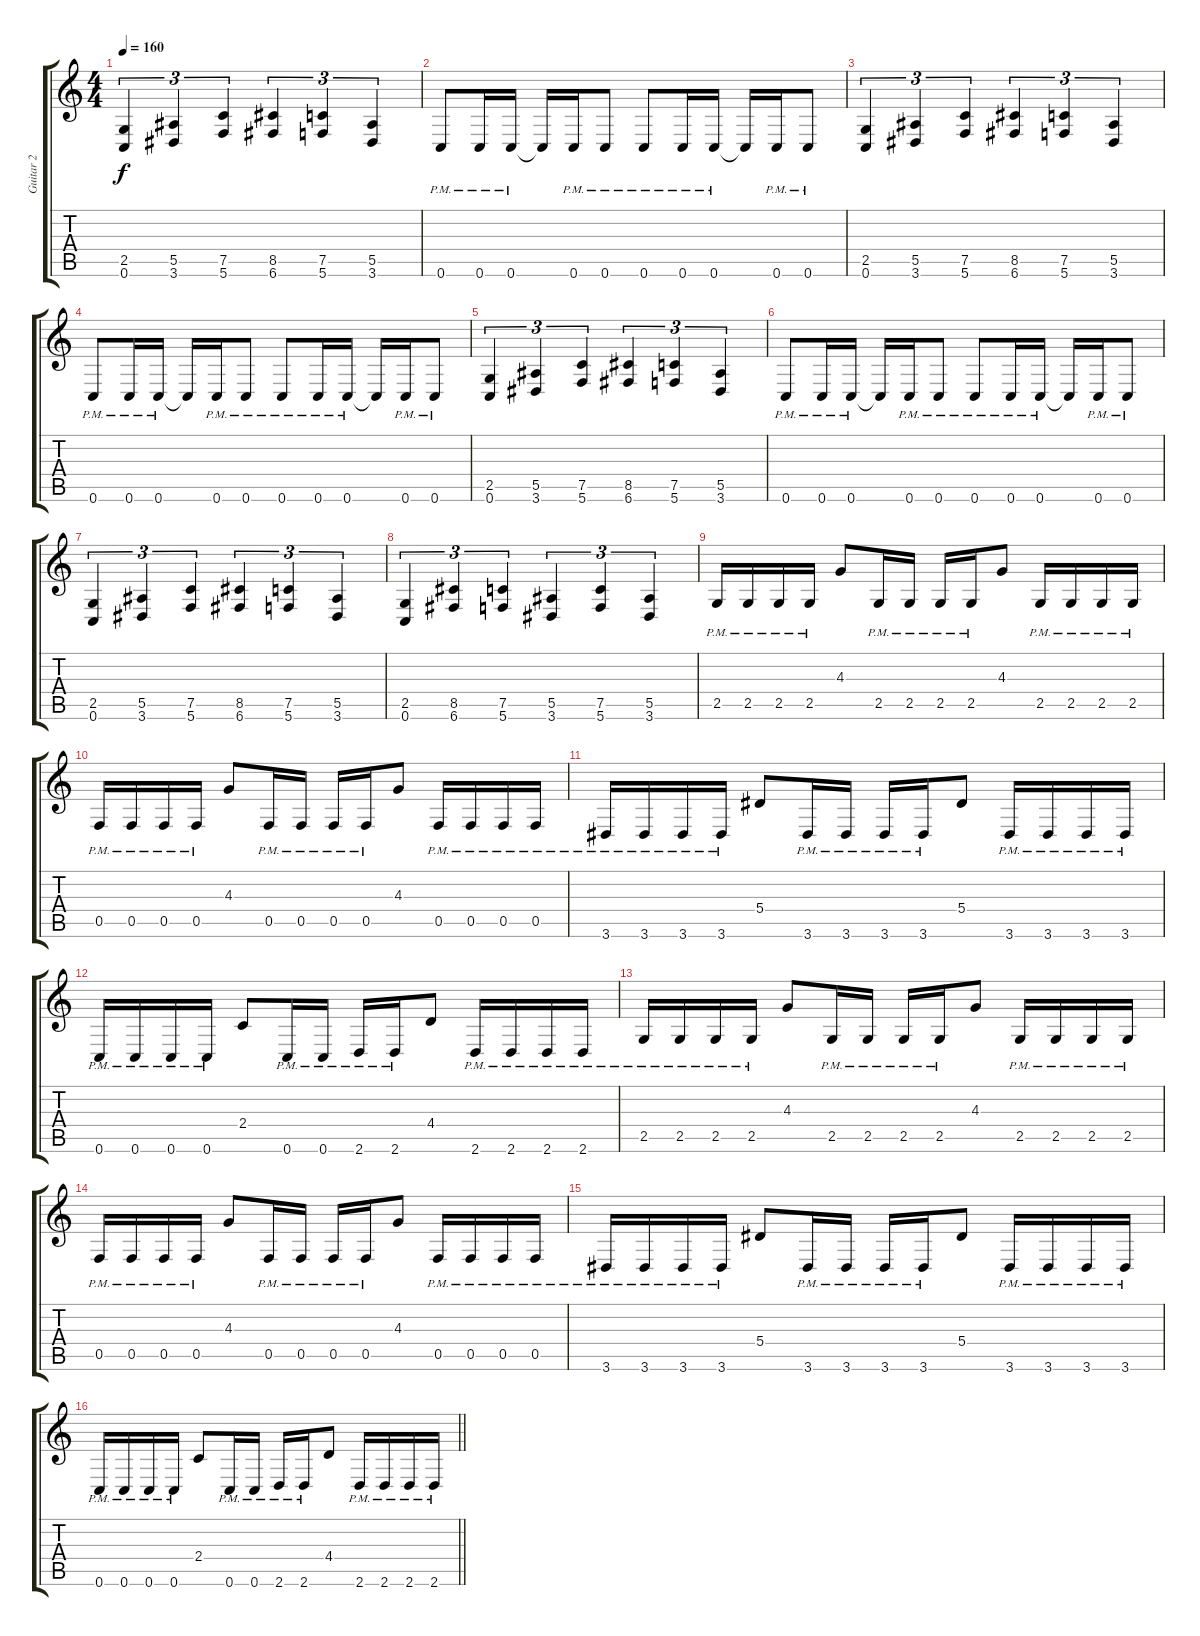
\track ("Guitar 2" "Guitar 2") {instrument distortionguitar}
\staff {score tabs}
\tuning (C4 G3 Eb3 Bb2 F2 C2) {hide}
\ts (4 4)
\tempo 160
\clef g2
\ks c
(2.5 0.6).4{tu (3 2) dy f} (5.5 3.6).4{tu (3 2)} (7.5 5.6).4{tu (3 2)} (8.5 6.6).4{tu (3 2)} (7.5 5.6).4{tu (3 2)} (5.5 3.6).4{tu (3 2)} |
0.6{pm}.8 0.6{pm}.16 0.6{pm}.16 0.6{t}.16 0.6{pm}.16 0.6{pm}.8 0.6{pm}.8 0.6{pm}.16 0.6{pm}.16 0.6{t}.16 0.6{pm}.16 0.6{pm}.8 |
(2.5 0.6).4{tu (3 2)} (5.5 3.6).4{tu (3 2)} (7.5 5.6).4{tu (3 2)} (8.5 6.6).4{tu (3 2)} (7.5 5.6).4{tu (3 2)} (5.5 3.6).4{tu (3 2)} |
0.6{pm}.8 0.6{pm}.16 0.6{pm}.16 0.6{t}.16 0.6{pm}.16 0.6{pm}.8 0.6{pm}.8 0.6{pm}.16 0.6{pm}.16 0.6{t}.16 0.6{pm}.16 0.6{pm}.8 |
(2.5 0.6).4{tu (3 2)} (5.5 3.6).4{tu (3 2)} (7.5 5.6).4{tu (3 2)} (8.5 6.6).4{tu (3 2)} (7.5 5.6).4{tu (3 2)} (5.5 3.6).4{tu (3 2)} |
0.6{pm}.8 0.6{pm}.16 0.6{pm}.16 0.6{t}.16 0.6{pm}.16 0.6{pm}.8 0.6{pm}.8 0.6{pm}.16 0.6{pm}.16 0.6{t}.16 0.6{pm}.16 0.6{pm}.8 |
(2.5 0.6).4{tu (3 2)} (5.5 3.6).4{tu (3 2)} (7.5 5.6).4{tu (3 2)} (8.5 6.6).4{tu (3 2)} (7.5 5.6).4{tu (3 2)} (5.5 3.6).4{tu (3 2)} |
(2.5 0.6).4{tu (3 2)} (8.5 6.6).4{tu (3 2)} (7.5 5.6).4{tu (3 2)} (5.5 3.6).4{tu (3 2)} (7.5 5.6).4{tu (3 2)} (5.5 3.6).4{tu (3 2)} |
2.5{pm}.16 2.5{pm}.16 2.5{pm}.16 2.5{pm}.16 4.3.8 2.5{pm}.16 2.5{pm}.16 2.5{pm}.16 2.5{pm}.16 4.3.8 2.5{pm}.16 2.5{pm}.16 2.5{pm}.16 2.5{pm}.16 |
0.5{pm}.16 0.5{pm}.16 0.5{pm}.16 0.5{pm}.16 4.3.8 0.5{pm}.16 0.5{pm}.16 0.5{pm}.16 0.5{pm}.16 4.3.8 0.5{pm}.16 0.5{pm}.16 0.5{pm}.16 0.5{pm}.16 |
3.6{pm}.16 3.6{pm}.16 3.6{pm}.16 3.6{pm}.16 5.4.8 3.6{pm}.16 3.6{pm}.16 3.6{pm}.16 3.6{pm}.16 5.4.8 3.6{pm}.16 3.6{pm}.16 3.6{pm}.16 3.6{pm}.16 |
0.6{pm}.16 0.6{pm}.16 0.6{pm}.16 0.6{pm}.16 2.4.8 0.6{pm}.16 0.6{pm}.16 2.6{pm}.16 2.6{pm}.16 4.4.8 2.6{pm}.16 2.6{pm}.16 2.6{pm}.16 2.6{pm}.16 |
2.5{pm}.16 2.5{pm}.16 2.5{pm}.16 2.5{pm}.16 4.3.8 2.5{pm}.16 2.5{pm}.16 2.5{pm}.16 2.5{pm}.16 4.3.8 2.5{pm}.16 2.5{pm}.16 2.5{pm}.16 2.5{pm}.16 |
0.5{pm}.16 0.5{pm}.16 0.5{pm}.16 0.5{pm}.16 4.3.8 0.5{pm}.16 0.5{pm}.16 0.5{pm}.16 0.5{pm}.16 4.3.8 0.5{pm}.16 0.5{pm}.16 0.5{pm}.16 0.5{pm}.16 |
3.6{pm}.16 3.6{pm}.16 3.6{pm}.16 3.6{pm}.16 5.4.8 3.6{pm}.16 3.6{pm}.16 3.6{pm}.16 3.6{pm}.16 5.4.8 3.6{pm}.16 3.6{pm}.16 3.6{pm}.16 3.6{pm}.16 |
\barLineRight lightlight
0.6{pm}.16 0.6{pm}.16 0.6{pm}.16 0.6{pm}.16 2.4.8 0.6{pm}.16 0.6{pm}.16 2.6{pm}.16 2.6{pm}.16 4.4.8 2.6{pm}.16 2.6{pm}.16 2.6{pm}.16 2.6{pm}.16
